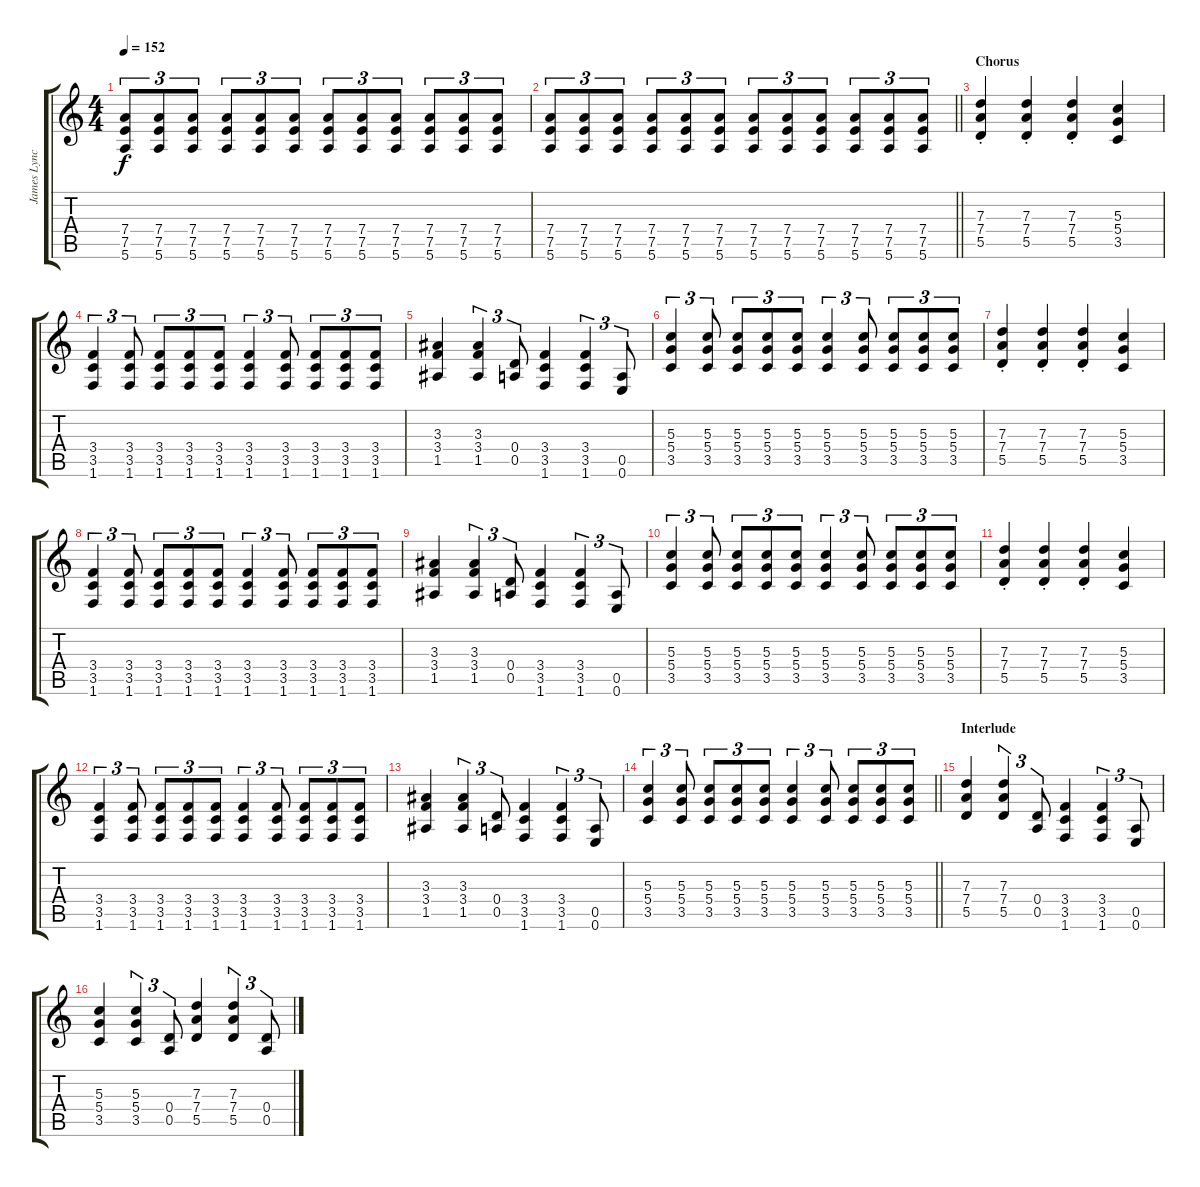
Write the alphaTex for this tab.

\track ("James Lynch (Guitar Left)" "James Lync") {instrument distortionguitar}
\staff {score tabs}
\tuning (E4 B3 G3 D3 A2 E2) {hide}
\ts (4 4)
\tempo 152
\clef g2
\ks c
(7.4 7.5 5.6).8{tu (3 2) dy f} (7.4 7.5 5.6).8{tu (3 2)} (7.4 7.5 5.6).8{tu (3 2)} (7.4 7.5 5.6).8{tu (3 2)} (7.4 7.5 5.6).8{tu (3 2)} (7.4 7.5 5.6).8{tu (3 2)} (7.4 7.5 5.6).8{tu (3 2)} (7.4 7.5 5.6).8{tu (3 2)} (7.4 7.5 5.6).8{tu (3 2)} (7.4 7.5 5.6).8{tu (3 2)} (7.4 7.5 5.6).8{tu (3 2)} (7.4 7.5 5.6).8{tu (3 2)} |
\barLineRight lightlight
(7.4 7.5 5.6).8{tu (3 2)} (7.4 7.5 5.6).8{tu (3 2)} (7.4 7.5 5.6).8{tu (3 2)} (7.4 7.5 5.6).8{tu (3 2)} (7.4 7.5 5.6).8{tu (3 2)} (7.4 7.5 5.6).8{tu (3 2)} (7.4 7.5 5.6).8{tu (3 2)} (7.4 7.5 5.6).8{tu (3 2)} (7.4 7.5 5.6).8{tu (3 2)} (7.4 7.5 5.6).8{tu (3 2)} (7.4 7.5 5.6).8{tu (3 2)} (7.4 7.5 5.6).8{tu (3 2)} |
\section ("" "Chorus")
(7.3{st} 7.4{st} 5.5{st}).4 (7.3{st} 7.4{st} 5.5{st}).4 (7.3{st} 7.4{st} 5.5{st}).4 (5.3 5.4 3.5).4 |
(3.4 3.5 1.6).4{tu (3 2)} (3.4 3.5 1.6).8{tu (3 2)} (3.4 3.5 1.6).8{tu (3 2)} (3.4 3.5 1.6).8{tu (3 2)} (3.4 3.5 1.6).8{tu (3 2)} (3.4 3.5 1.6).4{tu (3 2)} (3.4 3.5 1.6).8{tu (3 2)} (3.4 3.5 1.6).8{tu (3 2)} (3.4 3.5 1.6).8{tu (3 2)} (3.4 3.5 1.6).8{tu (3 2)} |
(3.3 3.4 1.5).4 (3.3 3.4 1.5).4{tu (3 2)} (0.4 0.5).8{tu (3 2)} (3.4 3.5 1.6).4 (3.4 3.5 1.6).4{tu (3 2)} (0.5 0.6).8{tu (3 2)} |
(5.3 5.4 3.5).4{tu (3 2)} (5.3 5.4 3.5).8{tu (3 2)} (5.3 5.4 3.5).8{tu (3 2)} (5.3 5.4 3.5).8{tu (3 2)} (5.3 5.4 3.5).8{tu (3 2)} (5.3 5.4 3.5).4{tu (3 2)} (5.3 5.4 3.5).8{tu (3 2)} (5.3 5.4 3.5).8{tu (3 2)} (5.3 5.4 3.5).8{tu (3 2)} (5.3 5.4 3.5).8{tu (3 2)} |
(7.3{st} 7.4{st} 5.5{st}).4 (7.3{st} 7.4{st} 5.5{st}).4 (7.3{st} 7.4{st} 5.5{st}).4 (5.3 5.4 3.5).4 |
(3.4 3.5 1.6).4{tu (3 2)} (3.4 3.5 1.6).8{tu (3 2)} (3.4 3.5 1.6).8{tu (3 2)} (3.4 3.5 1.6).8{tu (3 2)} (3.4 3.5 1.6).8{tu (3 2)} (3.4 3.5 1.6).4{tu (3 2)} (3.4 3.5 1.6).8{tu (3 2)} (3.4 3.5 1.6).8{tu (3 2)} (3.4 3.5 1.6).8{tu (3 2)} (3.4 3.5 1.6).8{tu (3 2)} |
(3.3 3.4 1.5).4 (3.3 3.4 1.5).4{tu (3 2)} (0.4 0.5).8{tu (3 2)} (3.4 3.5 1.6).4 (3.4 3.5 1.6).4{tu (3 2)} (0.5 0.6).8{tu (3 2)} |
(5.3 5.4 3.5).4{tu (3 2)} (5.3 5.4 3.5).8{tu (3 2)} (5.3 5.4 3.5).8{tu (3 2)} (5.3 5.4 3.5).8{tu (3 2)} (5.3 5.4 3.5).8{tu (3 2)} (5.3 5.4 3.5).4{tu (3 2)} (5.3 5.4 3.5).8{tu (3 2)} (5.3 5.4 3.5).8{tu (3 2)} (5.3 5.4 3.5).8{tu (3 2)} (5.3 5.4 3.5).8{tu (3 2)} |
(7.3{st} 7.4{st} 5.5{st}).4 (7.3{st} 7.4{st} 5.5{st}).4 (7.3{st} 7.4{st} 5.5{st}).4 (5.3 5.4 3.5).4 |
(3.4 3.5 1.6).4{tu (3 2)} (3.4 3.5 1.6).8{tu (3 2)} (3.4 3.5 1.6).8{tu (3 2)} (3.4 3.5 1.6).8{tu (3 2)} (3.4 3.5 1.6).8{tu (3 2)} (3.4 3.5 1.6).4{tu (3 2)} (3.4 3.5 1.6).8{tu (3 2)} (3.4 3.5 1.6).8{tu (3 2)} (3.4 3.5 1.6).8{tu (3 2)} (3.4 3.5 1.6).8{tu (3 2)} |
(3.3 3.4 1.5).4 (3.3 3.4 1.5).4{tu (3 2)} (0.4 0.5).8{tu (3 2)} (3.4 3.5 1.6).4 (3.4 3.5 1.6).4{tu (3 2)} (0.5 0.6).8{tu (3 2)} |
\barLineRight lightlight
(5.3 5.4 3.5).4{tu (3 2)} (5.3 5.4 3.5).8{tu (3 2)} (5.3 5.4 3.5).8{tu (3 2)} (5.3 5.4 3.5).8{tu (3 2)} (5.3 5.4 3.5).8{tu (3 2)} (5.3 5.4 3.5).4{tu (3 2)} (5.3 5.4 3.5).8{tu (3 2)} (5.3 5.4 3.5).8{tu (3 2)} (5.3 5.4 3.5).8{tu (3 2)} (5.3 5.4 3.5).8{tu (3 2)} |
\section ("" "Interlude")
(7.3 7.4 5.5).4 (7.3 7.4 5.5).4{tu (3 2)} (0.4 0.5).8{tu (3 2)} (3.4 3.5 1.6).4 (3.4 3.5 1.6).4{tu (3 2)} (0.5 0.6).8{tu (3 2)} |
(5.3 5.4 3.5).4 (5.3 5.4 3.5).4{tu (3 2)} (0.4 0.5).8{tu (3 2)} (7.3 7.4 5.5).4 (7.3 7.4 5.5).4{tu (3 2)} (0.4 0.5).8{tu (3 2)}
